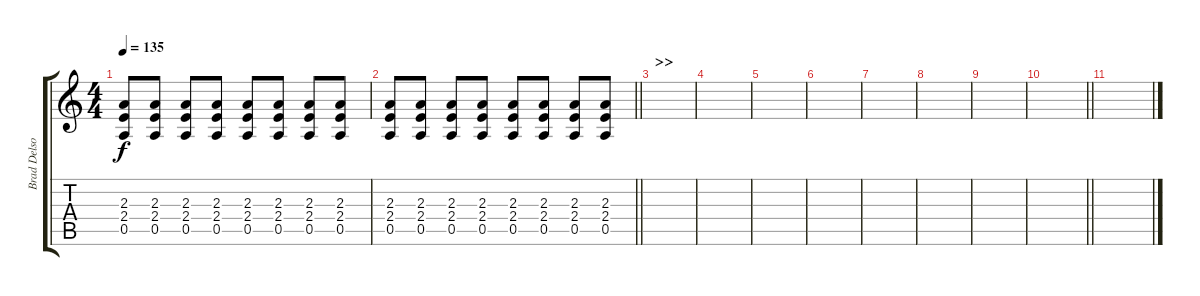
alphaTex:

\track ("Brad Delson - Guitar (additional)" "Brad Delso") {instrument overdrivenguitar}
\staff {score tabs}
\tuning (E4 B3 G3 D3 A2 E2) {hide}
\ts (4 4)
\tempo 135
\clef g2
\ks c
(2.3 2.4 0.5).8{dy f} (2.3 2.4 0.5).8 (2.3 2.4 0.5).8 (2.3 2.4 0.5).8 (2.3 2.4 0.5).8 (2.3 2.4 0.5).8 (2.3 2.4 0.5).8 (2.3 2.4 0.5).8 |
\barLineRight lightlight
(2.3 2.4 0.5).8 (2.3 2.4 0.5).8 (2.3 2.4 0.5).8 (2.3 2.4 0.5).8 (2.3 2.4 0.5).8 (2.3 2.4 0.5).8 (2.3 2.4 0.5).8 (2.3 2.4 0.5).8 |
\section ("" ">>")
|
|
|
|
|
|
|
\barLineRight lightlight
|
\section ("" "")
